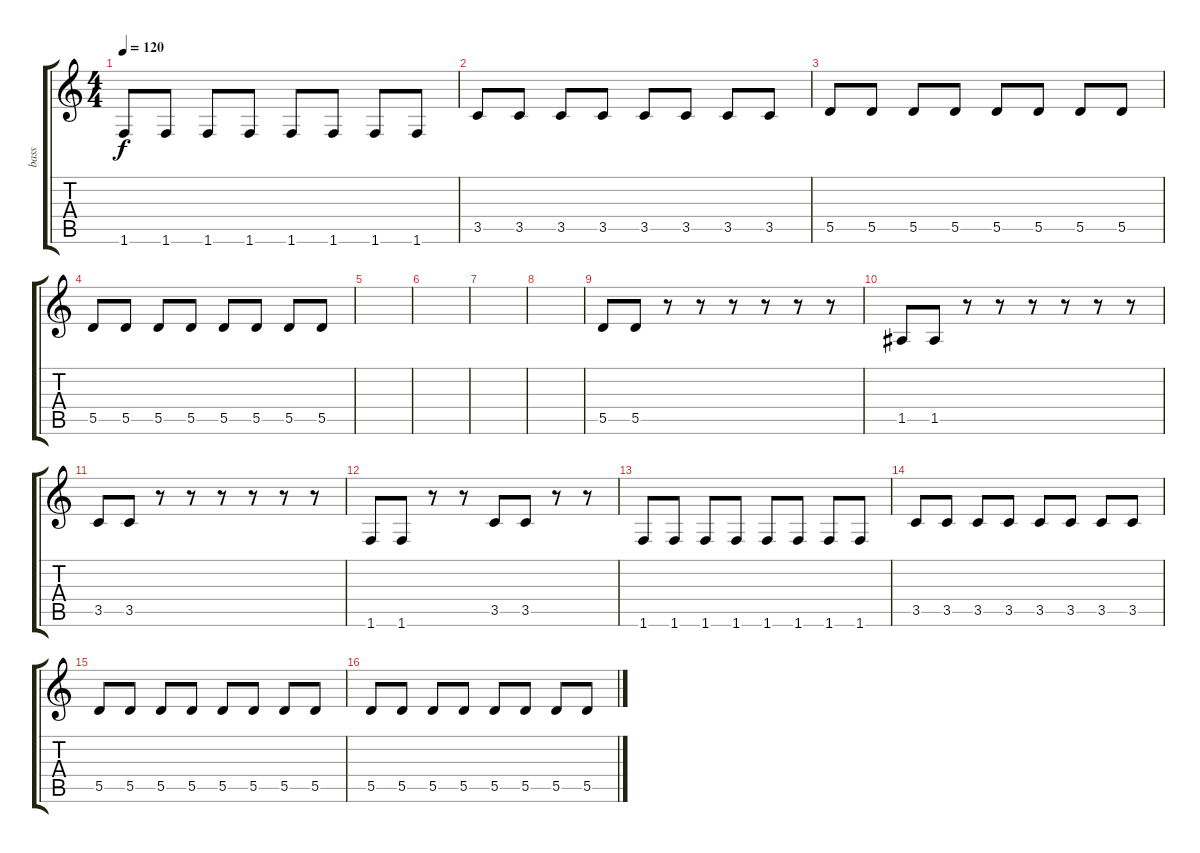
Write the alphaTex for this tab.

\track ("bass" "bass") {instrument electricbasspick}
\staff {score tabs}
\tuning (E4 B3 G3 D3 A2 E2) {hide}
\ts (4 4)
\tempo 120
\clef g2
\ks c
1.6.8{dy f} 1.6.8 1.6.8 1.6.8 1.6.8 1.6.8 1.6.8 1.6.8 |
3.5.8 3.5.8 3.5.8 3.5.8 3.5.8 3.5.8 3.5.8 3.5.8 |
5.5.8 5.5.8 5.5.8 5.5.8 5.5.8 5.5.8 5.5.8 5.5.8 |
5.5.8 5.5.8 5.5.8 5.5.8 5.5.8 5.5.8 5.5.8 5.5.8 |
|
|
|
|
5.5.8 5.5.8 r.8 r.8 r.8 r.8 r.8 r.8 |
1.5.8 1.5.8 r.8 r.8 r.8 r.8 r.8 r.8 |
3.5.8 3.5.8 r.8 r.8 r.8 r.8 r.8 r.8 |
1.6.8 1.6.8 r.8 r.8 3.5.8 3.5.8 r.8 r.8 |
1.6.8 1.6.8 1.6.8 1.6.8 1.6.8 1.6.8 1.6.8 1.6.8 |
3.5.8 3.5.8 3.5.8 3.5.8 3.5.8 3.5.8 3.5.8 3.5.8 |
5.5.8 5.5.8 5.5.8 5.5.8 5.5.8 5.5.8 5.5.8 5.5.8 |
5.5.8 5.5.8 5.5.8 5.5.8 5.5.8 5.5.8 5.5.8 5.5.8
